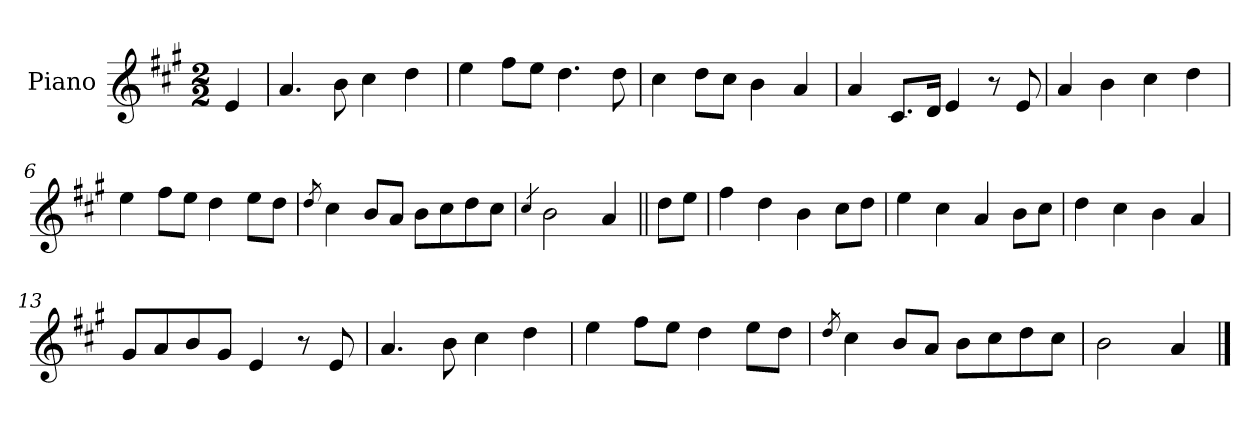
**kern
*part1
*staff1
*I"Piano
*I'Pno.
*clefG2
*k[f#c#g#]
*M2/2
=
4e/
=1
4.a/
8b\
4cc#\
4dd\
=2
4ee\
8ff#\L
8ee\J
4.dd\
8dd\
=3
4cc#\
8dd\L
8cc#\J
4b\
4a/
=4
4a/
8.c#/L
16d/Jk
4e/
8r
8e/
=5
4a/
4b\
4cc#\
4dd\
=6
4ee\
8ff#\L
8ee\J
4dd\
8ee\L
8dd\J
!!LO:LB:g=z
=7
8qdd/
4cc#\
8b/L
8a/J
8b\L
8cc#\
8dd\
8cc#\J
=8
4qcc#/
2b\
4a/
=9||
8dd\L
8ee\J
=10
4ff#\
4dd\
4b\
8cc#\L
8dd\J
=11
4ee\
4cc#\
4a/
8b\L
8cc#\J
=12
4dd\
4cc#\
4b\
4a/
=13
8g#/L
8a/
8b/
8g#/J
4e/
8r
8e/
!!LO:LB:g=z
=14
4.a/
8b\
4cc#\
4dd\
=15
4ee\
8ff#\L
8ee\J
4dd\
8ee\L
8dd\J
=16
8qdd/
4cc#\
8b/L
8a/J
8b\L
8cc#\
8dd\
8cc#\J
=17
2b\
4a/
==
*-
